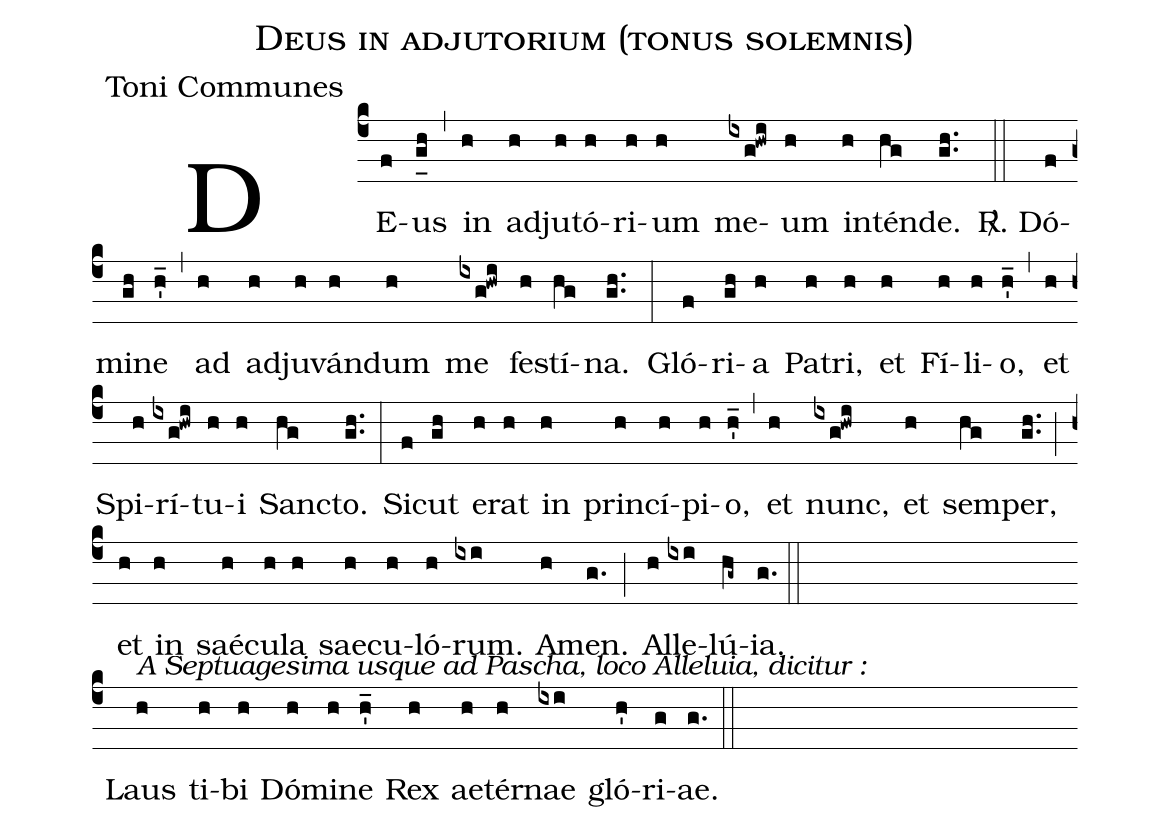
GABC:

name:Deus in adjutorium (tonus solemnis);
office-part:Toni Communes;
%%
(c4) DE(f)us(g_[uh:l]h) (,) in(h) ad(h)ju(h)tó(h)ri(h)um(h) me(ixg!hwi)um(h) in(h)tén(hg)de.(gh..) (::)
<sp>R/</sp>. Dó(f)mi(gh)ne(h'_) (,) ad(h) ad(h)ju(h)ván(h)dum(h) me(ixg!hwi) fe(h)stí(hg)na.(gh..) (:)
Gló(f)ri(gh)a(h) Pa(h)tri,(h) et(h) Fí(h)li(h)o,(h'_) (,) et(h) Spi(h)rí(ixg!hwi)tu(h)i(h) San(hg)cto.(gh..) (:)
Sic(f)ut(gh) e(h)rat(h) in(h) prin(h)cí(h)pi(h)o,(h'_) (,) et(h) nunc,(ixg!hwi) et(h) sem(hg)per,(gh..) (;) et(h) in(h) saé(h)cu(h)la(h) sae(h)cu(h)ló(h)rum.(ixi) A(h)men.(g.) (;)
Al(h)le(ixi)lú(hg~){ia}.(g.) (::) (Z-)
<alt>A Septuagesima usque ad Pascha, loco Alleluia, dicitur :</alt>
Laus(h) ti(h)bi(h) Dó(h)mi(h)ne(h'_) Rex(h) ae(h)tér(h)nae(ixi) gló(h')ri(g)ae.(g.) (::)
